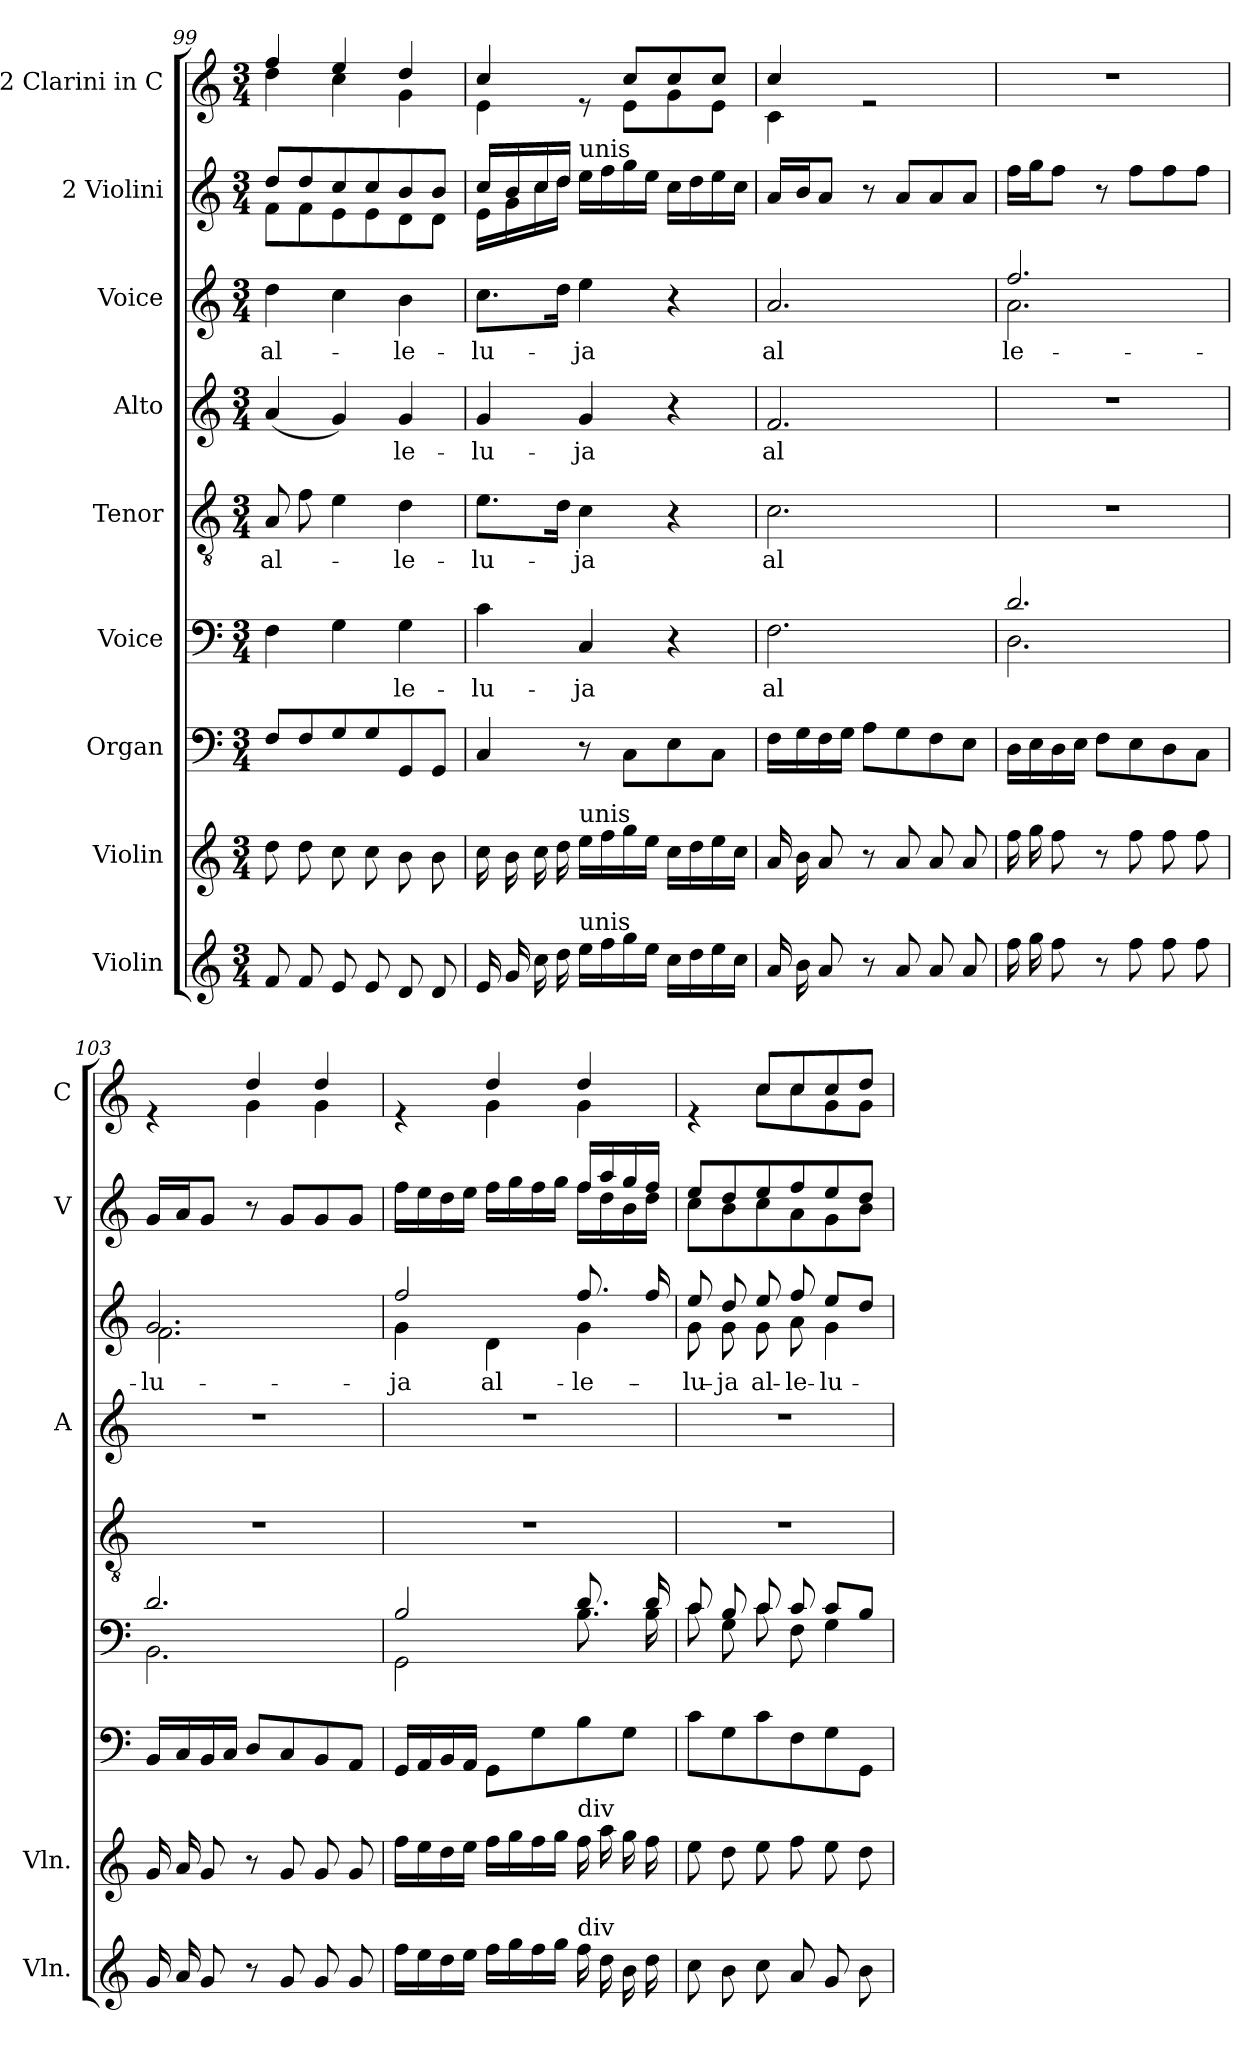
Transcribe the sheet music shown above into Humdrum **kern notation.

**kern	**kern	**kern	**kern	**text	**kern	**text	**kern	**text	**kern	**text	**kern	**kern
*part9	*part8	*part7	*part6	*part6	*part5	*part5	*part4	*part4	*part3	*part3	*part2	*part1
*staff9	*staff8	*staff7	*staff6	*staff6	*staff5	*staff5	*staff4	*staff4	*staff3	*staff3	*staff2	*staff1
*I"Violin	*I"Violin	*I"Organ	*I"Voice	*	*I"Tenor	*	*I"Alto	*	*I"Voice	*	*I"2 Violini	*I"2 Clarini in C
*I'Vln.	*I'Vln.	*	*	*	*	*	*I'A	*	*	*	*I'V	*I'C
*clefG2	*clefG2	*clefF4	*clefF4	*	*clefGv2	*	*clefG2	*	*clefG2	*	*clefG2	*clefG2
*k[]	*k[]	*k[]	*k[]	*	*k[]	*	*k[]	*	*k[]	*	*k[]	*k[]
*M3/4	*M3/4	*M3/4	*M3/4	*	*M3/4	*	*M3/4	*	*M3/4	*	*M3/4	*M3/4
=99	=99	=99	=99	=99	=99	=99	=99	=99	=99	=99	=99	=99
!	!	!	!	!	!	!LO:LY:b	!	!	!	!LO:LY:b	!	!
*	*	*	*	*	*	*	*	*	*	*	*^	*^
8f/	8dd\	8F/L	4F\	.	8A/	al-	(4a/	.	4dd\	al-	8dd/L	8f\L	4ff/	4dd\
8f/	8dd\	8F/	.	.	8f\	.	.	.	.	.	8dd/	8f\	.	.
8e/	8cc\	8G/	4G\	.	4e\	.	4g/)	.	4cc\	.	8cc/	8e\	4ee/	4cc\
8e/	8cc\	8G/	.	.	.	.	.	.	.	.	8cc/	8e\	.	.
!	!	!	!	!LO:LY:b	!	!LO:LY:b	!	!LO:LY:b	!	!LO:LY:b	!	!	!	!
8d/	8b\	8GG/	4G\	-le-	4d\	-le-	4g/	-le-	4b\	-le-	8b/	8d\	4dd/	4g\
8d/	8b\	8GG/J	.	.	.	.	.	.	.	.	8b/J	8d\J	.	.
=100	=100	=100	=100	=100	=100	=100	=100	=100	=100	=100	=100	=100	=100	=100
!	!	!	!	!LO:LY:b	!	!LO:LY:b	!	!LO:LY:b	!	!LO:LY:b	!	!	!	!
16e/	16cc\	4C/	4c\	-lu-	8.e\L	-lu-	4g/	-lu-	8.cc\L	-lu-	16cc/LL	16e\LL	4cc/	4e\
16g/	16b\	.	.	.	.	.	.	.	.	.	16b/	16g\	.	.
16cc\	16cc\	.	.	.	.	.	.	.	.	.	16cc/	16cc\	.	.
16dd\	16dd\	.	.	.	16d\Jk	.	.	.	16dd\Jk	.	16dd/JJ	16dd\JJ	.	.
!	!	!	!	!	!	!	!	!	!	!	!LO:TX:a:t=unis	!	!	!
!	!LO:TX:a:t=unis	!	!	!	!	!	!	!	!	!	!	!	!	!
!LO:TX:a:t=unis	!	!	!	!	!	!	!	!	!	!	!	!	!	!
!	!	!	!	!LO:LY:b	!	!LO:LY:b	!	!LO:LY:b	!	!LO:LY:b	!	!	!	!
16ee\LL	16ee\LL	8r	4C/	-ja	4c\	-ja	4g/	-ja	4ee\	-ja	16ee\LL	2ryy	8re	8ryy
16ff\	16ff\	.	.	.	.	.	.	.	.	.	16ff\	.	.	.
16gg\	16gg\	8C\L	.	.	.	.	.	.	.	.	16gg\	.	8cc/L	8e\L
16ee\JJ	16ee\JJ	.	.	.	.	.	.	.	.	.	16ee\JJ	.	.	.
16cc\LL	16cc\LL	8E\	4r	.	4r	.	4r	.	4r	.	16cc\LL	.	8cc/	8g\
16dd\	16dd\	.	.	.	.	.	.	.	.	.	16dd\	.	.	.
16ee\	16ee\	8C\J	.	.	.	.	.	.	.	.	16ee\	.	8cc/J	8e\J
16cc\JJ	16cc\JJ	.	.	.	.	.	.	.	.	.	16cc\JJ	.	.	.
*	*	*	*	*	*	*	*	*	*	*	*v	*v	*	*
=101	=101	=101	=101	=101	=101	=101	=101	=101	=101	=101	=101	=101	=101
!	!	!	!	!LO:LY:b	!	!LO:LY:b	!	!LO:LY:b	!	!LO:LY:b	!	!	!
16a/	16a/	16F\LL	2.F\	al	2.c\	al	2.f/	al	2.a/	al	16a/LL	4cc/	4c\
16b\	16b\	16G\	.	.	.	.	.	.	.	.	16b/J	.	.
8a/	8a/	16F\	.	.	.	.	.	.	.	.	8a/J	.	.
.	.	16G\JJ	.	.	.	.	.	.	.	.	.	.	.
8r	8r	8A\L	.	.	.	.	.	.	.	.	8r	2re	2ryy
8a/	8a/	8G\	.	.	.	.	.	.	.	.	8a/L	.	.
8a/	8a/	8F\	.	.	.	.	.	.	.	.	8a/	.	.
8a/	8a/	8E\J	.	.	.	.	.	.	.	.	8a/J	.	.
*	*	*	*	*	*	*	*	*	*	*	*	*v	*v
!!LO:LB:g=z
=102	=102	=102	=102	=102	=102	=102	=102	=102	=102	=102	=102	=102
*	*	*	*^	*	*	*	*	*	*^	*	*	*
!	!	!	!	!	!	!	!	!	!	!	!	!LO:LY:b	!	!
16ff\	16ff\	16D\LL	2.d/	2.D\	.	2.r	.	2.r	.	2.ff/	2.a\	-le-	16ff\LL	2.r
16gg\	16gg\	16E\	.	.	.	.	.	.	.	.	.	.	16gg\J	.
8ff\	8ff\	16D\	.	.	.	.	.	.	.	.	.	.	8ff\J	.
.	.	16E\JJ	.	.	.	.	.	.	.	.	.	.	.	.
8r	8r	8F\L	.	.	.	.	.	.	.	.	.	.	8r	.
8ff\	8ff\	8E\	.	.	.	.	.	.	.	.	.	.	8ff\L	.
8ff\	8ff\	8D\	.	.	.	.	.	.	.	.	.	.	8ff\	.
8ff\	8ff\	8C\J	.	.	.	.	.	.	.	.	.	.	8ff\J	.
=103	=103	=103	=103	=103	=103	=103	=103	=103	=103	=103	=103	=103	=103	=103
!	!	!	!	!	!	!	!	!	!	!	!	!LO:LY:b	!	!
*	*	*	*	*	*	*	*	*	*	*	*	*	*	*^
16g/	16g/	16BB/LL	2.d/	2.BB\	.	2.r	.	2.r	.	2.g/	2.f\	-lu-	16g/LL	4re	4ryy
16a/	16a/	16C/	.	.	.	.	.	.	.	.	.	.	16a/J	.	.
8g/	8g/	16BB/	.	.	.	.	.	.	.	.	.	.	8g/J	.	.
.	.	16C/JJ	.	.	.	.	.	.	.	.	.	.	.	.	.
8r	8r	8D/L	.	.	.	.	.	.	.	.	.	.	8r	4dd/	4g\
8g/	8g/	8C/	.	.	.	.	.	.	.	.	.	.	8g/L	.	.
8g/	8g/	8BB/	.	.	.	.	.	.	.	.	.	.	8g/	4dd/	4g\
8g/	8g/	8AA/J	.	.	.	.	.	.	.	.	.	.	8g/J	.	.
=104	=104	=104	=104	=104	=104	=104	=104	=104	=104	=104	=104	=104	=104	=104	=104
!	!	!	!	!	!	!	!	!	!	!	!	!LO:LY:b	!	!	!
*	*	*	*	*	*	*	*	*	*	*	*	*	*^	*	*
16ff\LL	16ff\LL	16GG/LL	2B/	2GG\	.	2.r	.	2.r	.	2ff/	4g\	-ja	16ff\LL	2ryy	4re	4ryy
16ee\	16ee\	16AA/	.	.	.	.	.	.	.	.	.	.	16ee\	.	.	.
16dd\	16dd\	16BB/	.	.	.	.	.	.	.	.	.	.	16dd\	.	.	.
16ee\JJ	16ee\JJ	16AA/JJ	.	.	.	.	.	.	.	.	.	.	16ee\JJ	.	.	.
!	!	!	!	!	!	!	!	!	!	!	!	!LO:LY:b	!	!	!	!
16ff\LL	16ff\LL	8GG\L	.	.	.	.	.	.	.	.	4d\	al-	16ff\LL	.	4dd/	4g\
16gg\	16gg\	.	.	.	.	.	.	.	.	.	.	.	16gg\	.	.	.
16ff\	16ff\	8G\	.	.	.	.	.	.	.	.	.	.	16ff\	.	.	.
16gg\JJ	16gg\JJ	.	.	.	.	.	.	.	.	.	.	.	16gg\JJ	.	.	.
!	!LO:TX:a:t=div	!	!	!	!	!	!	!	!	!	!	!	!	!	!	!
!LO:TX:a:t=div	!	!	!	!	!	!	!	!	!	!	!	!	!	!	!	!
!	!	!	!	!	!	!	!	!	!	!	!	!LO:LY:b	!	!	!	!
16ff\	16ff\	8B\	8.d/	8.B\	.	.	.	.	.	8.ff/	4g\	-le-	16ff/LL	16ff\LL	4dd/	4g\
16dd\	16aa\	.	.	.	.	.	.	.	.	.	.	.	16aa/	16dd\	.	.
16b\	16gg\	8G\J	.	.	.	.	.	.	.	.	.	.	16gg/	16b\	.	.
16dd\	16ff\	.	16d/	16B\	.	.	.	.	.	16ff/	.	.	16ff/JJ	16dd\JJ	.	.
=105	=105	=105	=105	=105	=105	=105	=105	=105	=105	=105	=105	=105	=105	=105	=105	=105
!	!	!	!	!	!	!	!	!	!	!	!	!LO:LY:b	!	!	!	!
8cc\	8ee\	8c\L	8c/	8c\	.	2.r	.	2.r	.	8ee/	8g\	-lu-	8ee/L	8cc\L	4re	4ryy
!	!	!	!	!	!	!	!	!	!	!	!	!LO:LY:b	!	!	!	!
8b\	8dd\	8G\	8B/	8G\	.	.	.	.	.	8dd/	8g\	-ja	8dd/	8b\	.	.
!	!	!	!	!	!	!	!	!	!	!	!	!LO:LY:b	!	!	!	!
8cc\	8ee\	8c\	8c/	8c\	.	.	.	.	.	8ee/	8g\	al-	8ee/	8cc\	8cc/L	8cc\L
!	!	!	!	!	!	!	!	!	!	!	!	!LO:LY:b	!	!	!	!
8a/	8ff\	8F\	8c/	8F\	.	.	.	.	.	8ff/	8a\	-le-	8ff/	8a\	8cc/	8cc\
!	!	!	!	!	!	!	!	!	!	!	!	!LO:LY:b	!	!	!	!
8g/	8ee\	8G\	8c/L	4G\	.	.	.	.	.	8ee/L	4g\	-lu-	8ee/	8g\	8cc/	8g\
8b\	8dd\	8GG\J	8B/J	.	.	.	.	.	.	8dd/J	.	.	8dd/J	8b\J	8dd/J	8g\J
*	*	*	*	*	*	*	*	*	*	*v	*v	*	*	*	*v	*v
*	*	*	*v	*v	*	*	*	*	*	*	*	*v	*v	*
=	=	=	=	=	=	=	=	=	=	=	=	=
*-	*-	*-	*-	*-	*-	*-	*-	*-	*-	*-	*-	*-
